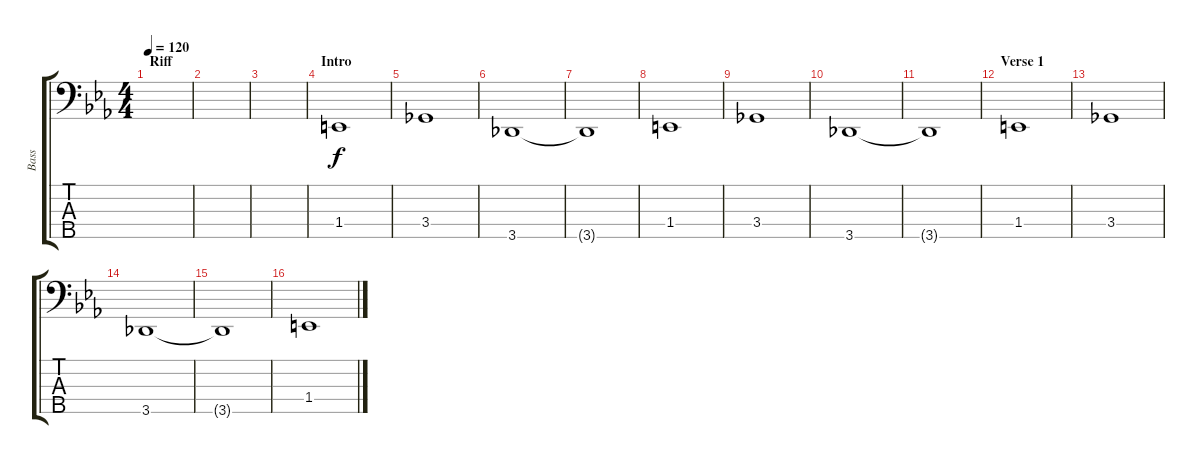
\track ("Bass" "Bass") {instrument electricbassfinger}
\staff {score tabs}
\tuning (Gb2 Db2 Ab1 Eb1 Bb0) {hide}
\ts (4 4)
\section ("" "Riff")
\tempo 120
\clef f4
\ks eb
|
|
|
\section ("" "Intro")
1.4.1 |
3.4.1 |
3.5.1 |
3.5{t}.1 |
1.4.1 |
3.4.1 |
3.5.1 |
3.5{t}.1 |
\section ("" "Verse 1")
1.4.1 |
3.4.1 |
3.5.1 |
3.5{t}.1 |
1.4.1
